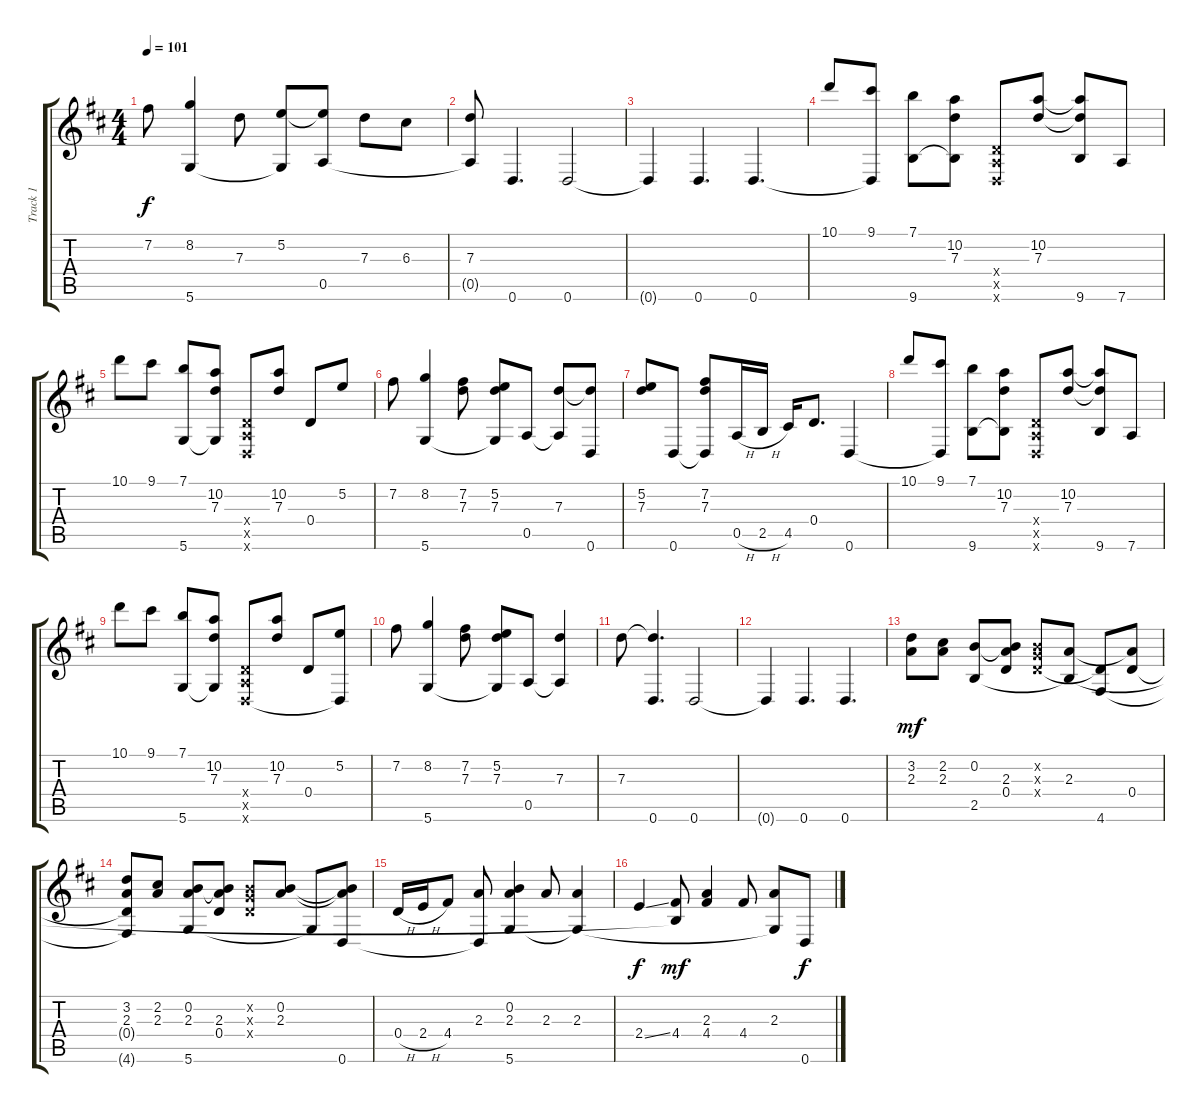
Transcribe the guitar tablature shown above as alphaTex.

\track ("Track 1" "Track 1") {instrument acousticguitarsteel}
\staff {score tabs}
\tuning (E4 B3 G3 D3 A2 D2) {hide}
\ts (4 4)
\tempo 101
\clef g2
\ks d
7.2.8{dy f} (8.2 5.6).4 7.3.8 (5.2 5.6{t}).8 (5.2{t} 0.5).8 7.3.8 6.3.8 |
(7.3 0.5{t}).8 0.6.4{d} 0.6.2 |
0.6{t}.4 0.6.4{d} 0.6.4{d} |
10.1.8 (9.1 0.6{t}).8 (7.1 9.6).8 (10.2 7.3 9.6{t}).8 (0.4{x} 0.5{x} 0.6{x}).8 (10.2 7.3).8 (10.2{t} 7.3{t} 9.6).8 7.6.8 |
10.1.8 9.1.8 (7.1 5.6).8 (10.2 7.3 5.6{t}).8 (0.4{x} 0.5{x} 0.6{x}).8 (10.2 7.3).8 0.4.8 5.2.8 |
7.2.8 (8.2 5.6).4 (7.2 7.3).8 (5.2 7.3 5.6{t}).8 0.5.8 (7.3 0.5{t}).8 (7.3{t} 0.6).8 |
(5.2 7.3).8 0.6.8 (7.2 7.3 0.6{t}).8 0.5{h}.16 2.5{h}.16 4.5.16 0.4.8{d} 0.6.4 |
10.1.8 (9.1 0.6{t}).8 (7.1 9.6).8 (10.2 7.3 9.6{t}).8 (0.4{x} 0.5{x} 0.6{x}).8 (10.2 7.3).8 (10.2{t} 7.3{t} 9.6).8 7.6.8 |
10.1.8 9.1.8 (7.1 5.6).8 (10.2 7.3 5.6{t}).8 (0.4{x} 0.5{x} 0.6{x}).8 (10.2 7.3).8 0.4.8 (5.2 0.6{t}).8 |
7.2.8 (8.2 5.6).4 (7.2 7.3).8 (5.2 7.3 5.6{t}).8 0.5.8 (7.3 0.5{t}).4 |
7.3.8 (7.3{t} 0.6).4{d} 0.6.2 |
0.6{t}.4 0.6.4{d} 0.6.4{d} |
(3.2 2.3).8{dy mf} (2.2 2.3).8 (0.2 2.5).8 (0.2{t} 2.3 0.4).8 (0.2{x} 0.3{x} 0.4{x}).8 (2.3 2.5{t}).8 (0.4{t} 4.6).8 (2.3{t} 0.4).8 |
(3.2 2.3 0.4{t} 4.6{t}).8 (2.2 2.3).8 (0.2 2.3 5.6).8 (0.2{t} 2.3 0.4).8 (0.2{x} 0.3{x} 0.4{x}).8 (0.2 2.3).8 5.6{t}.8 (0.2{t} 2.3{t} 0.6).8 |
0.4{h}.16 2.4{h}.16 4.4.8 (2.3 0.6{t}).8 (0.2 2.3 5.6).4 2.3.8 (2.3 5.6{t}).4 |
2.4{ss}.4{dy f} (4.4 2.5{t}).8{dy mf} (2.3 4.4).4 4.4.8 (2.3 5.6{t}).8 0.6.8{dy f}
